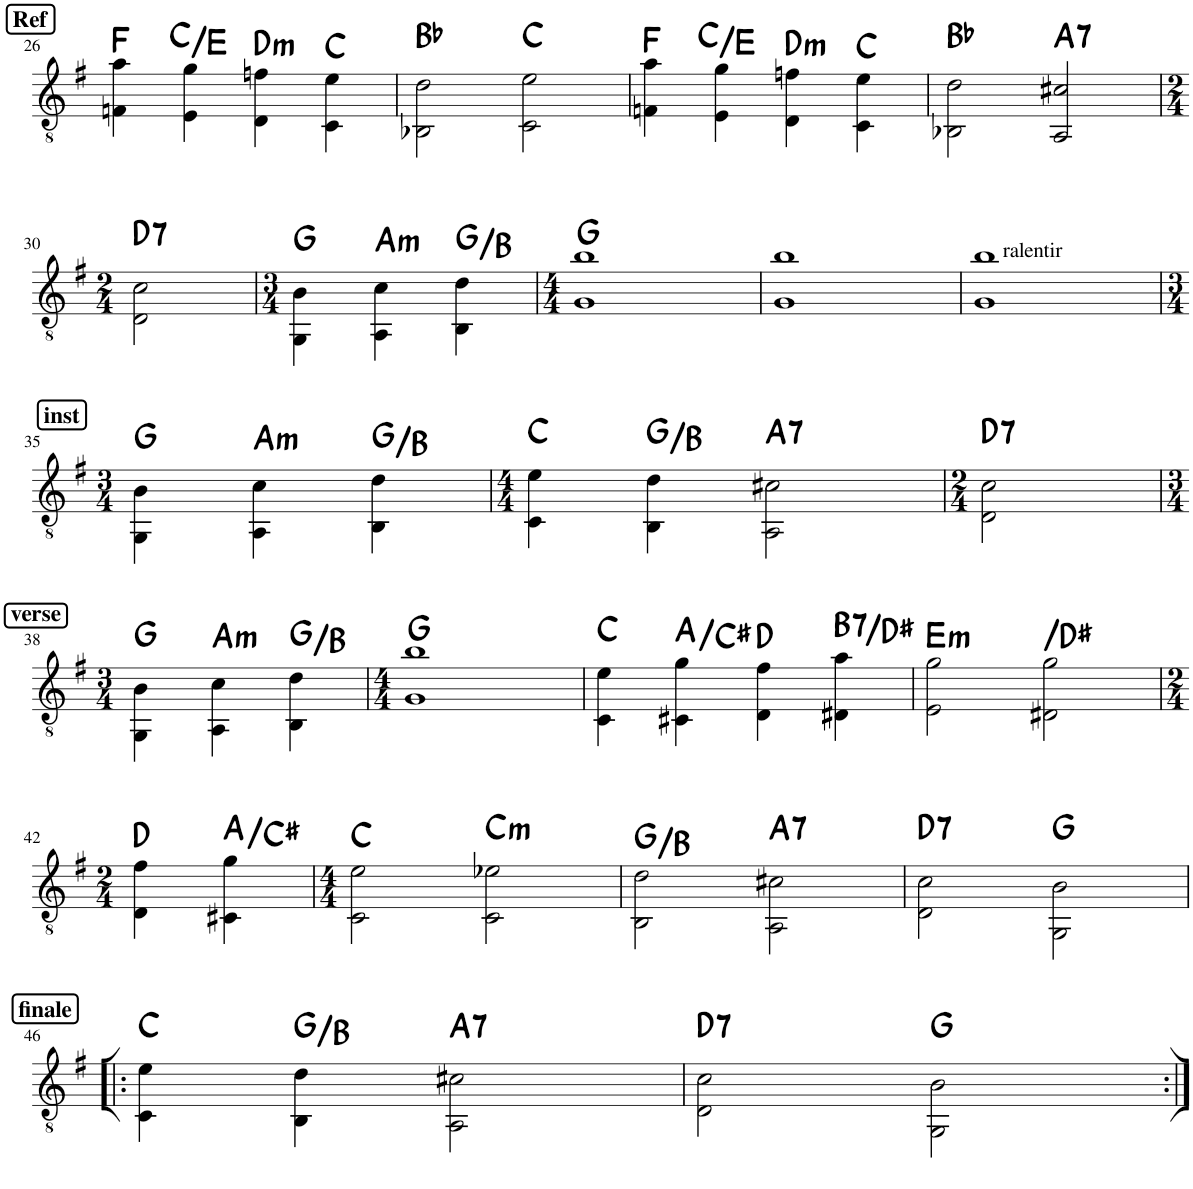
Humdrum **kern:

**kern	**harte
*part1	*part1
*staff1	*
*I"Classical Guitar	*
*I'Guit.	*
!!LO:PB:g=z
*clefGv2	*
*k[f#]	*
*M4/4	*
!!LO:REH:place=s1:a:B:cj:fs=11:t=Ref
=26	=26
4Fn\ 4a\	F:maj
4E\ 4g\	C:maj/3
!	!LO:H:kt=m
4D\ 4fn\	D:min
4C\ 4e\	C:maj
=27	=27
2BB-X\ 2d\	Bb:maj
2C\ 2e\	C:maj
=28	=28
4Fn\ 4a\	F:maj
4E\ 4g\	C:maj/3
!	!LO:H:kt=m
4D\ 4fn\	D:min
4C\ 4e\	C:maj
=29	=29
2BB-X\ 2d\	Bb:maj
!	!LO:H:kt=7
2AA/ 2c#X/	A:7
!!LO:LB:g=z
=30	=30
*M2/4	*
!	!LO:H:kt=7
2D\ 2c\	D:7
=31	=31
*M3/4	*
4GG\ 4B\	G:maj
!	!LO:H:kt=m
4AA\ 4c\	A:min
4BB\ 4d\	G:maj/3
=32	=32
*M4/4	*
1G 1b	G:maj
=33	=33
1G 1b	.
=34	=34
!LO:TX:a:t=ralentir	!
1G 1b	.
!!LO:LB:g=z
!!LO:REH:place=s1:a:B:cj:fs=11:t=inst
=35	=35
*M3/4	*
4GG\ 4B\	G:maj
!	!LO:H:kt=m
4AA\ 4c\	A:min
4BB\ 4d\	G:maj/3
=36	=36
*M4/4	*
4C\ 4e\	C:maj
4BB\ 4d\	G:maj/3
!	!LO:H:kt=7
2AA\ 2c#X\	A:7
=37	=37
*M2/4	*
!	!LO:H:kt=7
2D\ 2c\	D:7
!!LO:LB:g=z
!!LO:REH:place=s1:a:B:cj:fs=11:t=verse
=38	=38
*M3/4	*
4GG\ 4B\	G:maj
!	!LO:H:kt=m
4AA\ 4c\	A:min
4BB\ 4d\	G:maj/3
=39	=39
*M4/4	*
1G 1b	G:maj
=40	=40
4C\ 4e\	C:maj
4C#X\ 4g\	A:maj/3
4D\ 4f#\	D:maj
!	!LO:H:kt=7
4D#X\ 4a\	B:7/3
=41	=41
!	!LO:H:kt=m
2E\ 2g\	E:min
!	!LO:H:kt=N.C.
2D#X\ 2g\	N
!!LO:LB:g=z
=42	=42
*M2/4	*
4D\ 4f#\	D:maj
4C#X\ 4g\	A:maj/3
=43	=43
*M4/4	*
2C\ 2e\	C:maj
!	!LO:H:kt=m
2C\ 2e-X\	C:min
=44	=44
2BB\ 2d\	G:maj/3
!	!LO:H:kt=7
2AA\ 2c#X\	A:7
=45	=45
!	!LO:H:kt=7
2D\ 2c\	D:7
2GG\ 2B\	G:maj
!!LO:LB:g=z
!!LO:REH:place=s1:a:B:cj:fs=11:t=finale
=46!|:	=46!|:
4C\ 4e\	C:maj
4BB\ 4d\	G:maj/3
!	!LO:H:kt=7
2AA\ 2c#X\	A:7
=47	=47
!	!LO:H:kt=7
2D\ 2c\	D:7
2GG\ 2B\	G:maj
=:|!	=:|!
*-	*-
